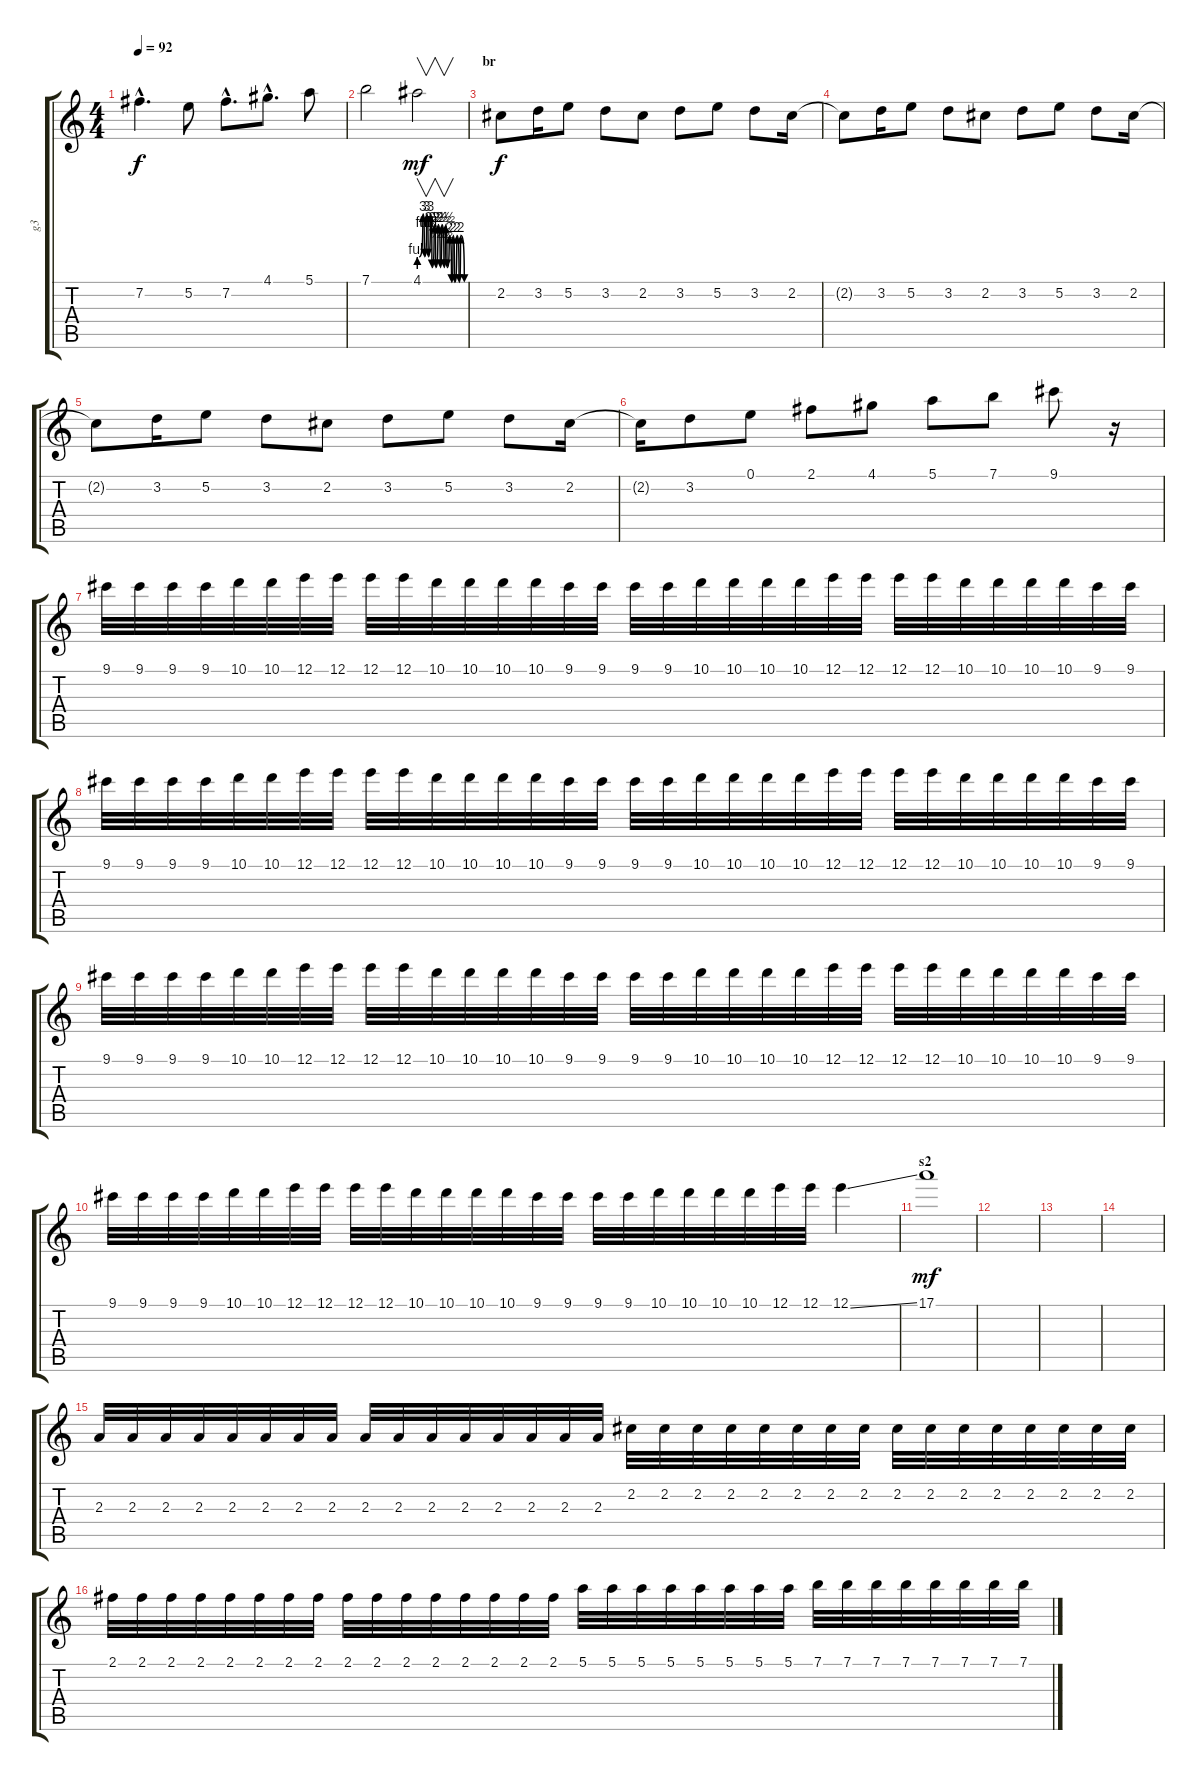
\track ("g3" "g3") {instrument distortionguitar}
\staff {score tabs}
\tuning (E4 B3 G3 D3 A2 E2) {hide}
\ts (4 4)
\tempo 92
\clef g2
\ks c
7.2{hac}.4{d dy f} 5.2.8 7.2{hac}.8{d} 4.1{hac}.8{d} 5.1.8 |
7.1.2 4.1{be (custom 0 4 5 12 7 4 10 12 12 4 15 12 17 2 20 10 22 2 25 10 28 2 30 10 33 2 35 10 37 2 40 8 43 0 45 8 47 0 50 8 53 0 55 8 60 0)}.2{v dy mf} |
\section ("" "br")
2.2.8{dy f} 3.2.16 5.2.8 3.2.8 2.2.8 3.2.8 5.2.8 3.2.8 2.2.16 |
2.2{t}.8 3.2.16 5.2.8 3.2.8 2.2.8 3.2.8 5.2.8 3.2.8 2.2.16 |
2.2{t}.8 3.2.16 5.2.8 3.2.8 2.2.8 3.2.8 5.2.8 3.2.8 2.2.16 |
2.2{t}.16 3.2.8 0.1.8 2.1.8 4.1.8 5.1.8 7.1.8 9.1.8 r.16 |
9.1.32 9.1.32 9.1.32 9.1.32 10.1.32 10.1.32 12.1.32 12.1.32 12.1.32 12.1.32 10.1.32 10.1.32 10.1.32 10.1.32 9.1.32 9.1.32 9.1.32 9.1.32 10.1.32 10.1.32 10.1.32 10.1.32 12.1.32 12.1.32 12.1.32 12.1.32 10.1.32 10.1.32 10.1.32 10.1.32 9.1.32 9.1.32 |
9.1.32 9.1.32 9.1.32 9.1.32 10.1.32 10.1.32 12.1.32 12.1.32 12.1.32 12.1.32 10.1.32 10.1.32 10.1.32 10.1.32 9.1.32 9.1.32 9.1.32 9.1.32 10.1.32 10.1.32 10.1.32 10.1.32 12.1.32 12.1.32 12.1.32 12.1.32 10.1.32 10.1.32 10.1.32 10.1.32 9.1.32 9.1.32 |
9.1.32 9.1.32 9.1.32 9.1.32 10.1.32 10.1.32 12.1.32 12.1.32 12.1.32 12.1.32 10.1.32 10.1.32 10.1.32 10.1.32 9.1.32 9.1.32 9.1.32 9.1.32 10.1.32 10.1.32 10.1.32 10.1.32 12.1.32 12.1.32 12.1.32 12.1.32 10.1.32 10.1.32 10.1.32 10.1.32 9.1.32 9.1.32 |
9.1.32 9.1.32 9.1.32 9.1.32 10.1.32 10.1.32 12.1.32 12.1.32 12.1.32 12.1.32 10.1.32 10.1.32 10.1.32 10.1.32 9.1.32 9.1.32 9.1.32 9.1.32 10.1.32 10.1.32 10.1.32 10.1.32 12.1.32 12.1.32 12.1{ss}.4 |
\section ("" "s2")
17.1.1{dy mf} |
|
|
|
2.3.32 2.3.32 2.3.32 2.3.32 2.3.32 2.3.32 2.3.32 2.3.32 2.3.32 2.3.32 2.3.32 2.3.32 2.3.32 2.3.32 2.3.32 2.3.32 2.2.32 2.2.32 2.2.32 2.2.32 2.2.32 2.2.32 2.2.32 2.2.32 2.2.32 2.2.32 2.2.32 2.2.32 2.2.32 2.2.32 2.2.32 2.2.32 |
2.1.32 2.1.32 2.1.32 2.1.32 2.1.32 2.1.32 2.1.32 2.1.32 2.1.32 2.1.32 2.1.32 2.1.32 2.1.32 2.1.32 2.1.32 2.1.32 5.1.32 5.1.32 5.1.32 5.1.32 5.1.32 5.1.32 5.1.32 5.1.32 7.1.32 7.1.32 7.1.32 7.1.32 7.1.32 7.1.32 7.1.32 7.1.32
